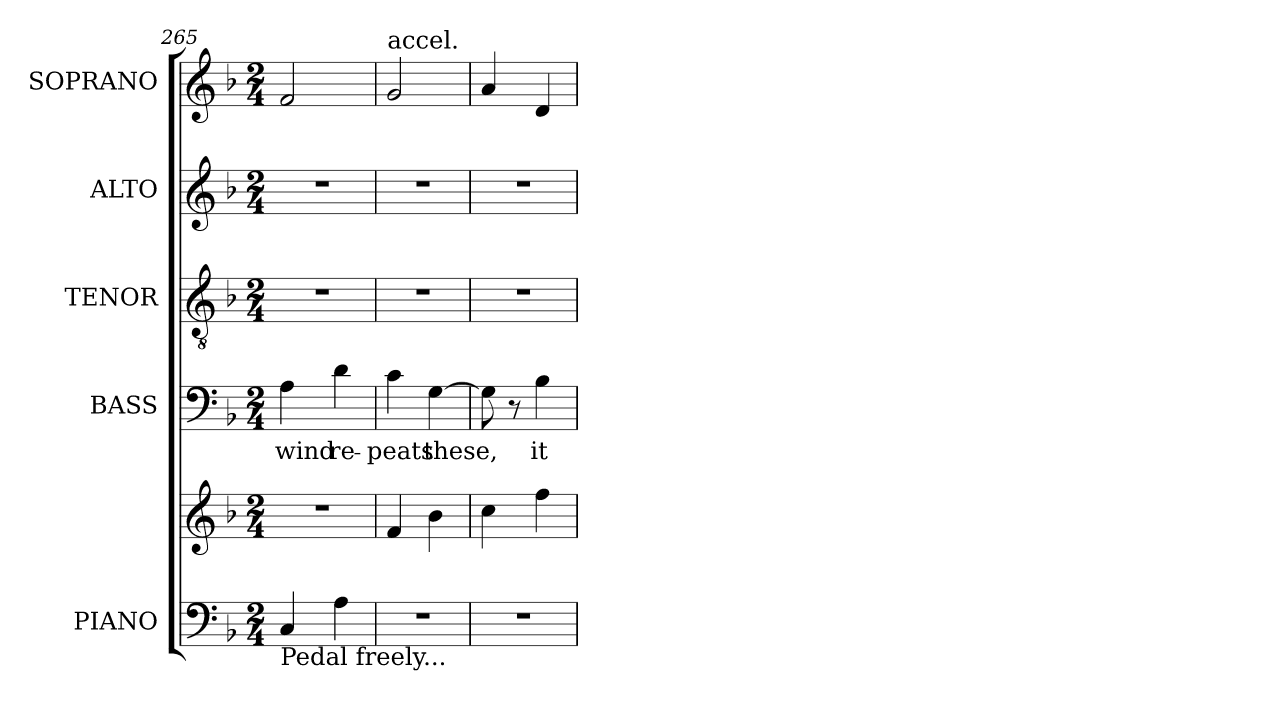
**kern	**kern	**kern	**text	**kern	**kern	**kern
*part5	*part5	*part4	*part4	*part3	*part2	*part1
*staff6	*staff5	*staff4	*staff4	*staff3	*staff2	*staff1
*I"PIANO	*	*I"BASS	*	*I"TENOR	*I"ALTO	*I"SOPRANO
*I'PNO.	*	*I'B.	*	*I'T.	*I'A.	*I'S.
*clefF4	*clefG2	*clefF4	*	*clefGv2	*clefG2	*clefG2
*	*	*	*	*ITrd7c12	*	*
*k[b-]	*k[b-]	*k[b-]	*	*k[b-]	*k[b-]	*k[b-]
*F:	*F:	*F:	*	*F:	*F:	*F:
*M2/4	*M2/4	*M2/4	*	*M2/4	*M2/4	*M2/4
=265	=265	=265	=265	=265	=265	=265
!	!LO:N:vis=1	!	!	!	!	!
!LO:TX:b:t=Pedal freely...	!	!	!	!	!	!
!	!	!	!LO:LY:b:color=#000000	!LO:N:vis=1	!LO:N:vis=1	!
4Ci/	2r	4Ai\	wind	2r	2r	2fi/
!	!	!	!LO:LY:b:color=#000000	!	!	!
4Ai\	.	4di\	re-	.	.	.
=266	=266	=266	=266	=266	=266	=266
!LO:N:vis=1	!	!	!	!	!	!
!	!	!	!	!	!	!LO:TX:t=accel.
!	!	!	!LO:LY:b:color=#000000	!LO:N:vis=1	!LO:N:vis=1	!
2r	4fi/	4ci\	-peats	2r	2r	2gi/
!	!	!	!LO:LY:b:color=#000000	!	!	!
.	4b-i\	[4Gi\	these,	.	.	.
!!LO:PB:g=z
=267	=267	=267	=267	=267	=267	=267
!LO:N:vis=1	!	!	!	!LO:N:vis=1	!LO:N:vis=1	!
2r	4cci\	8Gi\]	.	2r	2r	4ai/
.	.	8r	.	.	.	.
!	!	!	!LO:LY:b:color=#000000	!	!	!
.	4ffi\	4B-i\	it	.	.	4di/
=	=	=	=	=	=	=
*-	*-	*-	*-	*-	*-	*-
